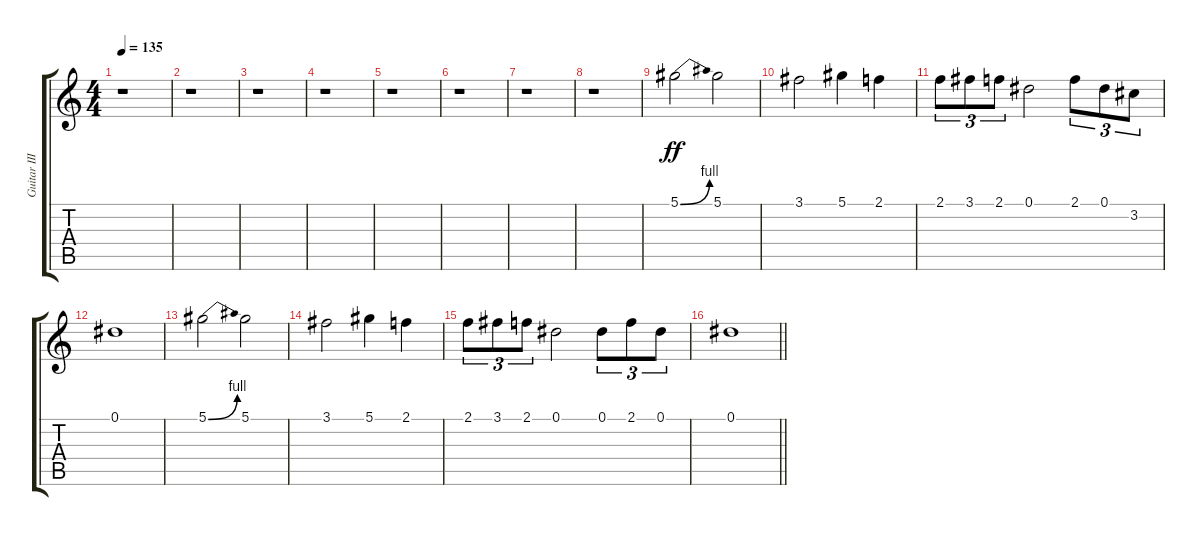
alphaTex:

\track ("Guitar III" "Guitar III") {instrument overdrivenguitar}
\staff {score tabs}
\tuning (Eb4 Bb3 Gb3 Db3 Ab2 Eb2) {hide}
\ts (4 4)
\tempo 135
\clef g2
\ks c
r.1{dy ff} |
r.1 |
r.1 |
r.1 |
r.1 |
r.1 |
r.1 |
r.1 |
5.1{be (bend 0 0 60 4)}.2 5.1.2 |
3.1.2 5.1.4 2.1.4 |
2.1.8{tu (3 2)} 3.1.8{tu (3 2)} 2.1.8{tu (3 2)} 0.1.2 2.1.8{tu (3 2)} 0.1.8{tu (3 2)} 3.2.8{tu (3 2)} |
0.1.1 |
5.1{be (bend 0 0 60 4)}.2 5.1.2 |
3.1.2 5.1.4 2.1.4 |
2.1.8{tu (3 2)} 3.1.8{tu (3 2)} 2.1.8{tu (3 2)} 0.1.2 0.1.8{tu (3 2)} 2.1.8{tu (3 2)} 0.1.8{tu (3 2)} |
\barLineRight lightlight
0.1.1
